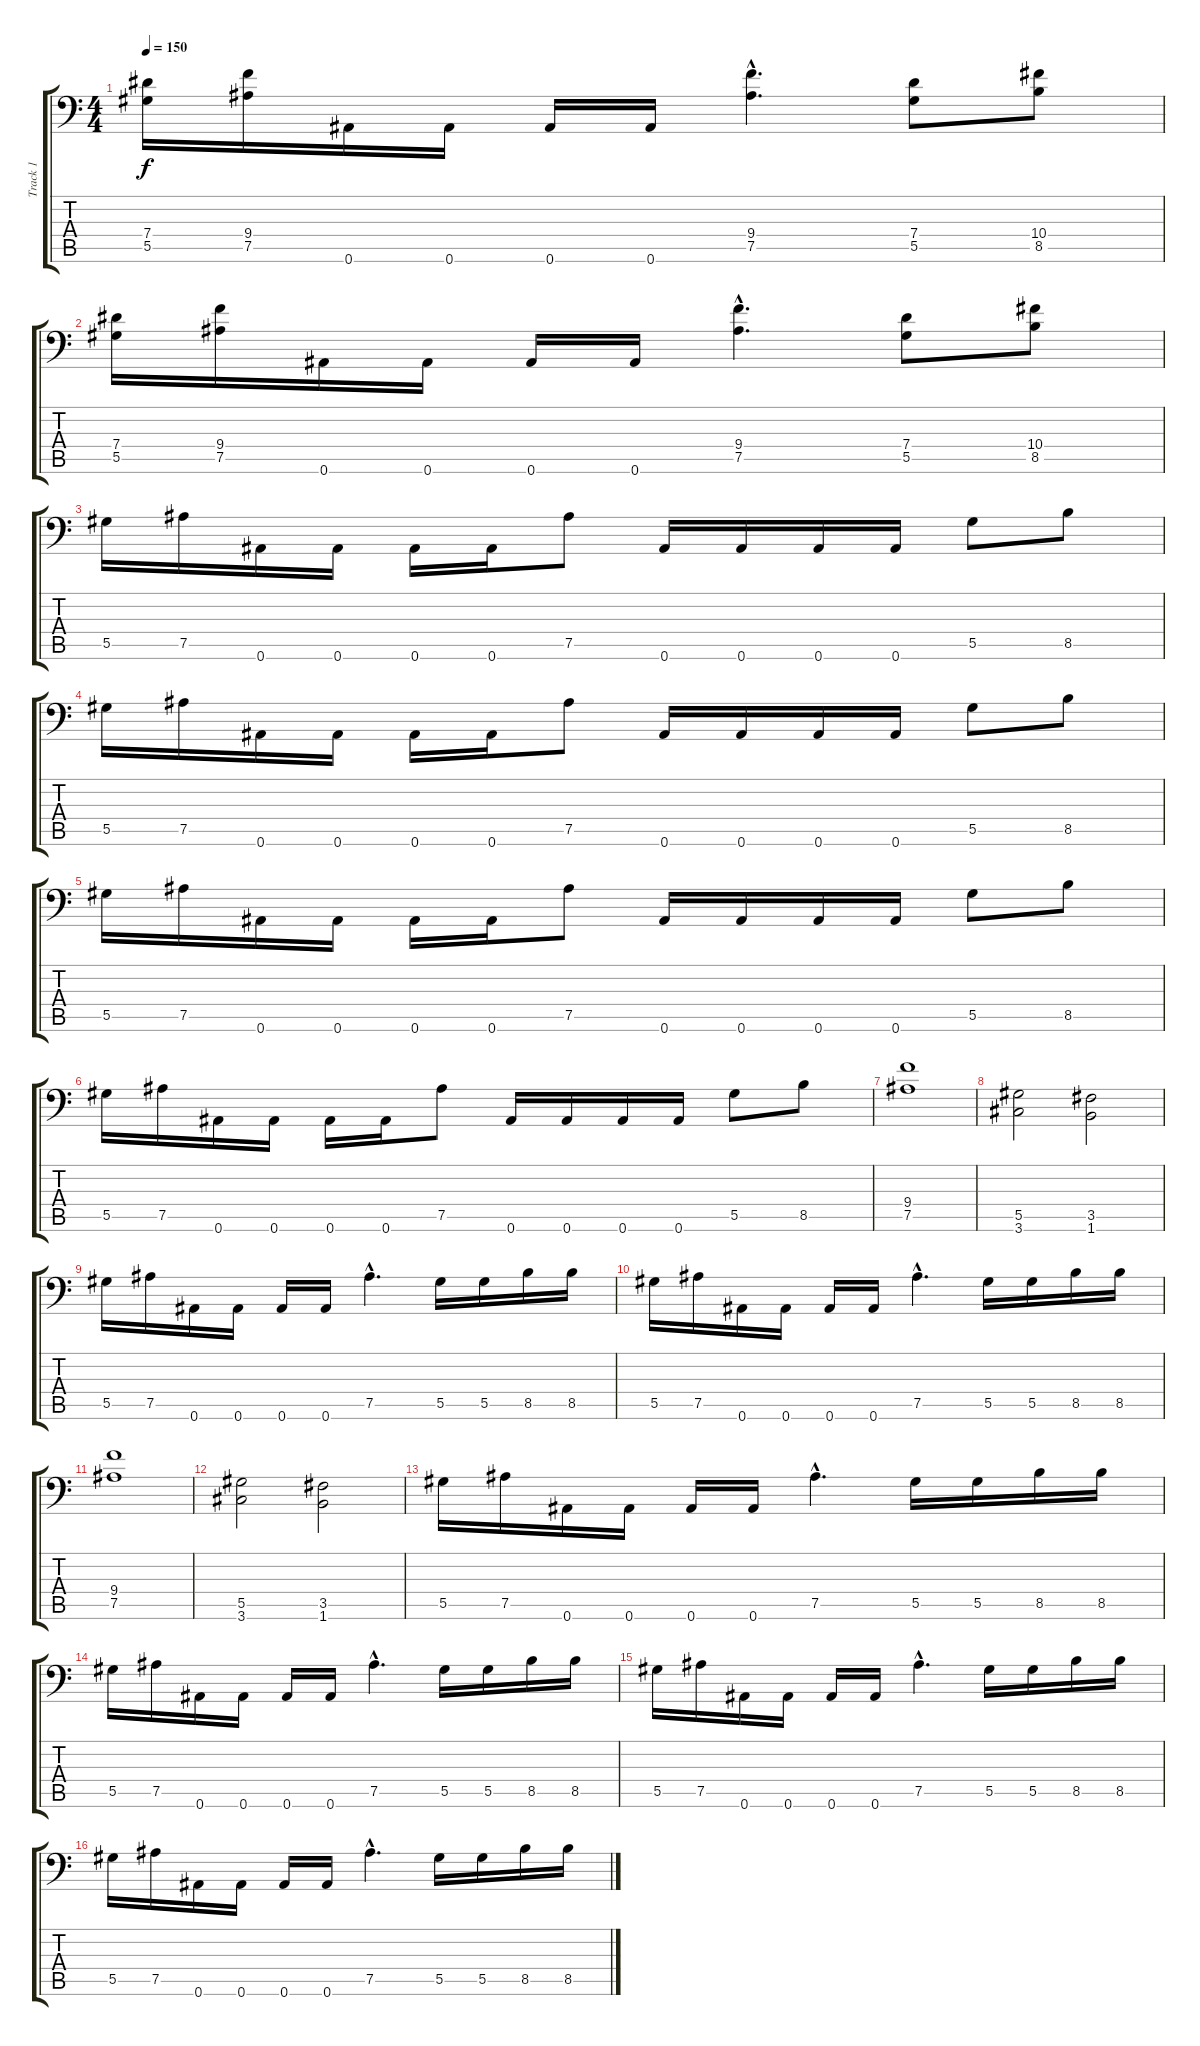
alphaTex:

\track ("Track 1" "Track 1") {instrument distortionguitar}
\staff {score tabs}
\tuning (Bb3 F3 Db3 Ab2 Eb2 Bb1) {hide}
\ts (4 4)
\tempo 150
\clef f4
\ks c
(7.4 5.5).16{dy f} (9.4 7.5).16 0.6.16 0.6.16 0.6.16 0.6.16 (9.4{hac} 7.5{hac}).4{d} (7.4 5.5).8 (10.4 8.5).8 |
(7.4 5.5).16 (9.4 7.5).16 0.6.16 0.6.16 0.6.16 0.6.16 (9.4{hac} 7.5{hac}).4{d} (7.4 5.5).8 (10.4 8.5).8 |
5.5.16 7.5.16 0.6.16 0.6.16 0.6.16 0.6.16 7.5.8 0.6.16 0.6.16 0.6.16 0.6.16 5.5.8 8.5.8 |
5.5.16 7.5.16 0.6.16 0.6.16 0.6.16 0.6.16 7.5.8 0.6.16 0.6.16 0.6.16 0.6.16 5.5.8 8.5.8 |
5.5.16 7.5.16 0.6.16 0.6.16 0.6.16 0.6.16 7.5.8 0.6.16 0.6.16 0.6.16 0.6.16 5.5.8 8.5.8 |
5.5.16 7.5.16 0.6.16 0.6.16 0.6.16 0.6.16 7.5.8 0.6.16 0.6.16 0.6.16 0.6.16 5.5.8 8.5.8 |
(9.4 7.5).1 |
(5.5 3.6).2 (3.5 1.6).2 |
5.5.16 7.5.16 0.6.16 0.6.16 0.6.16 0.6.16 7.5{hac}.4{d} 5.5.16 5.5.16 8.5.16 8.5.16 |
5.5.16 7.5.16 0.6.16 0.6.16 0.6.16 0.6.16 7.5{hac}.4{d} 5.5.16 5.5.16 8.5.16 8.5.16 |
(9.4 7.5).1 |
(5.5 3.6).2 (3.5 1.6).2 |
5.5.16 7.5.16 0.6.16 0.6.16 0.6.16 0.6.16 7.5{hac}.4{d} 5.5.16 5.5.16 8.5.16 8.5.16 |
5.5.16 7.5.16 0.6.16 0.6.16 0.6.16 0.6.16 7.5{hac}.4{d} 5.5.16 5.5.16 8.5.16 8.5.16 |
5.5.16 7.5.16 0.6.16 0.6.16 0.6.16 0.6.16 7.5{hac}.4{d} 5.5.16 5.5.16 8.5.16 8.5.16 |
5.5.16 7.5.16 0.6.16 0.6.16 0.6.16 0.6.16 7.5{hac}.4{d} 5.5.16 5.5.16 8.5.16 8.5.16
